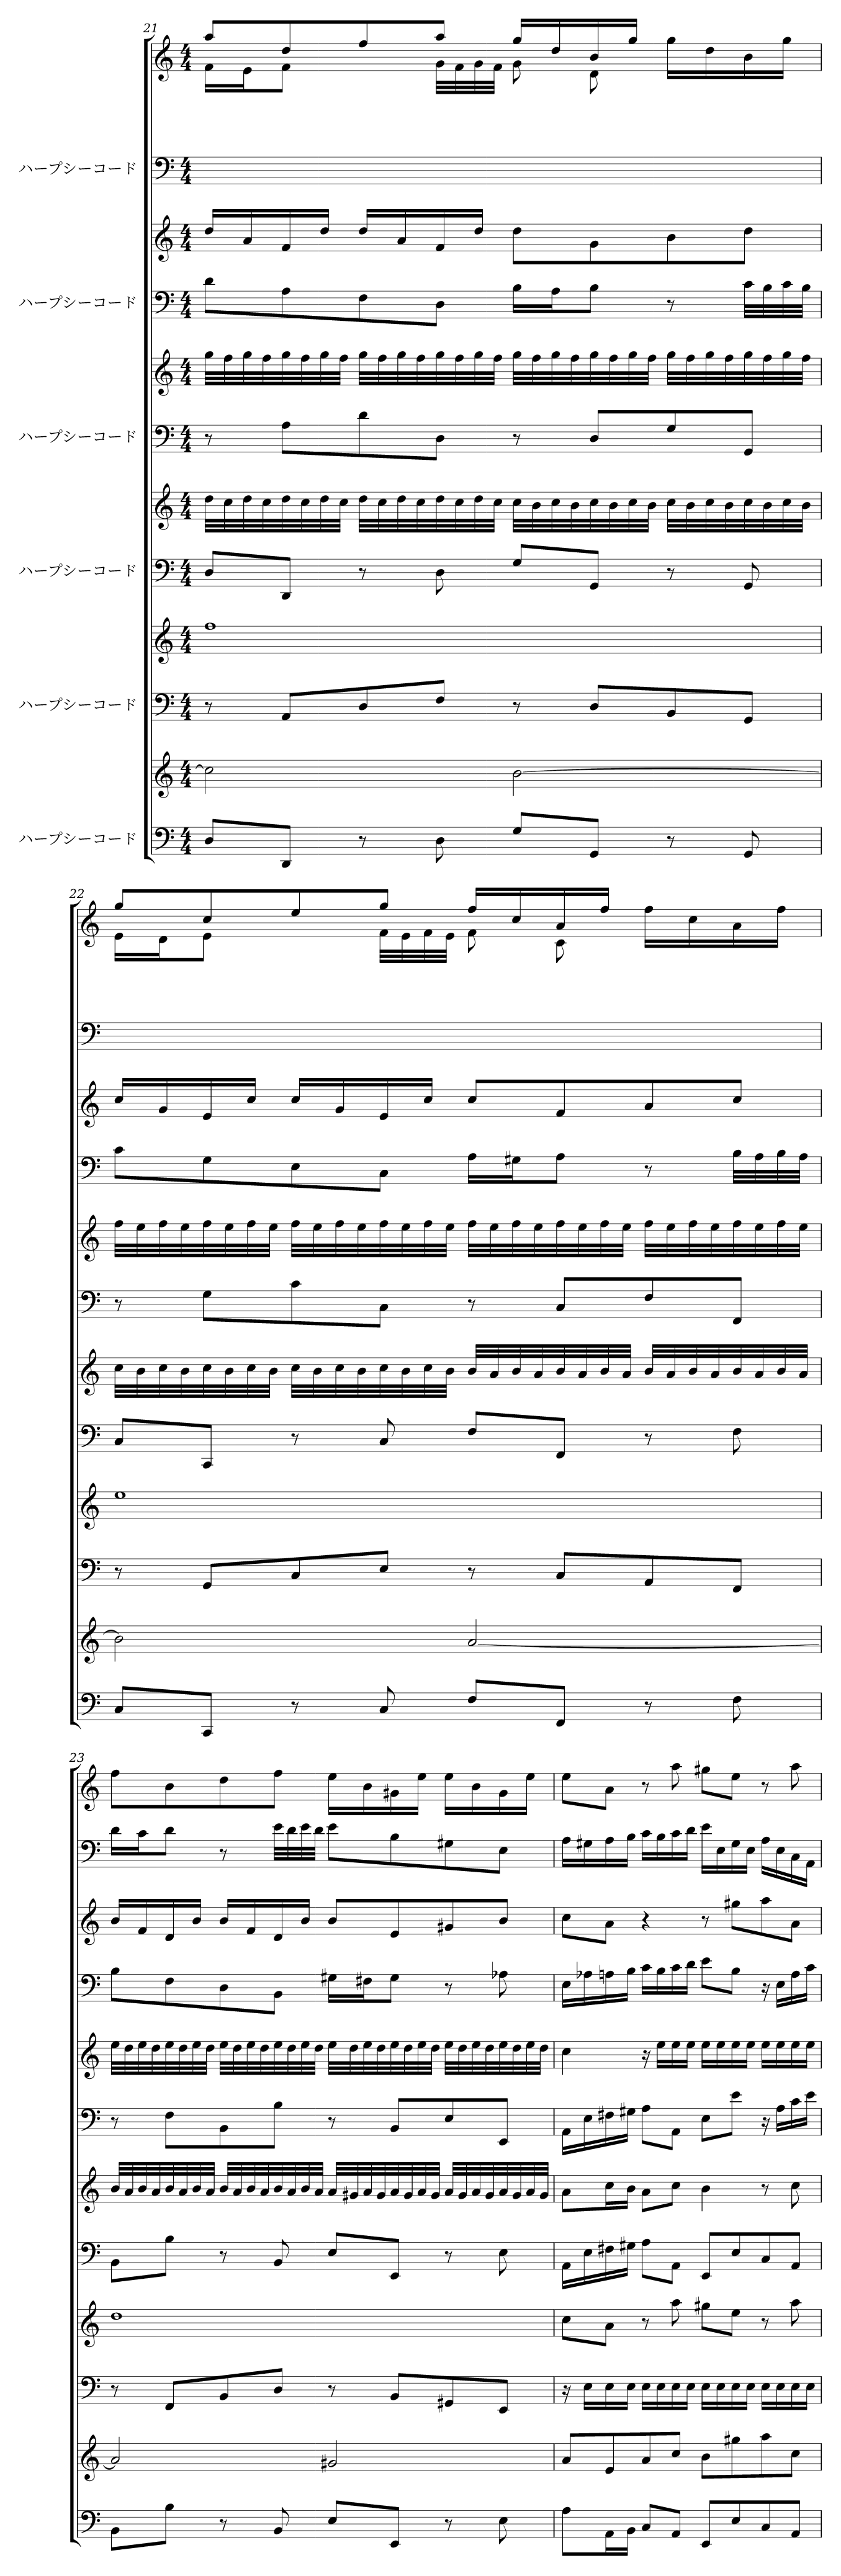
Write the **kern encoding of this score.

**kern	**kern	**kern	**kern	**kern	**kern	**kern	**kern	**kern	**kern	**kern	**kern
*part6	*part6	*part5	*part5	*part4	*part4	*part3	*part3	*part2	*part2	*part1	*part1
*staff12	*staff11	*staff10	*staff9	*staff8	*staff7	*staff6	*staff5	*staff4	*staff3	*staff2	*staff1
*I"ハープシーコード	*	*I"ハープシーコード	*	*I"ハープシーコード	*	*I"ハープシーコード	*	*I"ハープシーコード	*	*I"ハープシーコード	*
!!LO:PB:g=z
*clefF4	*clefG2	*clefF4	*clefG2	*clefF4	*clefG2	*clefF4	*clefG2	*clefF4	*clefG2	*clefF4	*clefG2
*k[]	*k[]	*k[]	*k[]	*k[]	*k[]	*k[]	*k[]	*k[]	*k[]	*k[]	*k[]
*M4/4	*M4/4	*M4/4	*M4/4	*M4/4	*M4/4	*M4/4	*M4/4	*M4/4	*M4/4	*M4/4	*M4/4
=21	=21	=21	=21	=21	=21	=21	=21	=21	=21	=21	=21
*	*	*	*	*	*	*	*	*	*	*	*^
8D/L	2cc\]	8r	1ff	8D/L	32dd\LLL	8r	32gg\LLL	8d\L	16dd/LL	4ryy	8aa/L	16f\LL
.	.	.	.	.	32cc\	.	32ff\	.	.	.	.	.
.	.	.	.	.	32dd\	.	32gg\	.	16a/	.	.	16e\J
.	.	.	.	.	32cc\	.	32ff\	.	.	.	.	.
8DD/J	.	8AA/L	.	8DD/J	32dd\	8A\L	32gg\	8A\	16f/	.	8dd/	8f\J
.	.	.	.	.	32cc\	.	32ff\	.	.	.	.	.
.	.	.	.	.	32dd\	.	32gg\	.	16dd/JJ	.	.	.
.	.	.	.	.	32cc\JJJ	.	32ff\JJJ	.	.	.	.	.
8r	.	8D/	.	8r	32dd\LLL	8d\	32gg\LLL	8F\	16dd/LL	8r	8ff/	8ryy
.	.	.	.	.	32cc\	.	32ff\	.	.	.	.	.
.	.	.	.	.	32dd\	.	32gg\	.	16a/	.	.	.
.	.	.	.	.	32cc\	.	32ff\	.	.	.	.	.
8D\	.	8F/J	.	8D\	32dd\	8D\J	32gg\	8D\J	16f/	4.ryy	8aa/J	32g\LLL
.	.	.	.	.	32cc\	.	32ff\	.	.	.	.	32f\
.	.	.	.	.	32dd\	.	32gg\	.	16dd/JJ	.	.	32g\
.	.	.	.	.	32cc\JJJ	.	32ff\JJJ	.	.	.	.	32f\JJJ
8G/L	[2b\	8r	.	8G/L	32cc\LLL	8r	32gg\LLL	16B\LL	8dd\L	.	16gg/LL	8g\L
.	.	.	.	.	32b\	.	32ff\	.	.	.	.	.
.	.	.	.	.	32cc\	.	32gg\	16A\J	.	.	16dd/	.
.	.	.	.	.	32b\	.	32ff\	.	.	.	.	.
8GG/J	.	8D/L	.	8GG/J	32cc\	8D/L	32gg\	8B\J	8g\	.	16b/	8d\
.	.	.	.	.	32b\	.	32ff\	.	.	.	.	.
.	.	.	.	.	32cc\	.	32gg\	.	.	.	16gg/JJ	.
.	.	.	.	.	32b\JJJ	.	32ff\JJJ	.	.	.	.	.
8r	.	8BB/	.	8r	32cc\LLL	8G/	32gg\LLL	8r	8b\	8B/	16gg\LL	4ryy
.	.	.	.	.	32b\	.	32ff\	.	.	.	.	.
.	.	.	.	.	32cc\	.	32gg\	.	.	.	16dd\	.
.	.	.	.	.	32b\	.	32ff\	.	.	.	.	.
8GG/	.	8GG/J	.	8GG/	32cc\	8GG/J	32gg\	32c\LLL	8dd\J	8G/J	16b\	.
.	.	.	.	.	32b\	.	32ff\	32B\	.	.	.	.
.	.	.	.	.	32cc\	.	32gg\	32c\	.	.	16gg\JJ	.
.	.	.	.	.	32b\JJJ	.	32ff\JJJ	32B\JJJ	.	.	.	.
!!LO:PB:g=z	!!
=22	=22	=22	=22	=22	=22	=22	=22	=22	=22	=22	=22	=22
8C/L	2b\]	8r	1ee	8C/L	32cc\LLL	8r	32ff\LLL	8c\L	16cc/LL	4ryy	8gg/L	16e\LL
.	.	.	.	.	32b\	.	32ee\	.	.	.	.	.
.	.	.	.	.	32cc\	.	32ff\	.	16g/	.	.	16d\J
.	.	.	.	.	32b\	.	32ee\	.	.	.	.	.
8CC/J	.	8GG/L	.	8CC/J	32cc\	8G\L	32ff\	8G\	16e/	.	8cc/	8e\J
.	.	.	.	.	32b\	.	32ee\	.	.	.	.	.
.	.	.	.	.	32cc\	.	32ff\	.	16cc/JJ	.	.	.
.	.	.	.	.	32b\JJJ	.	32ee\JJJ	.	.	.	.	.
8r	.	8C/	.	8r	32cc\LLL	8c\	32ff\LLL	8E\	16cc/LL	8r	8ee/	8ryy
.	.	.	.	.	32b\	.	32ee\	.	.	.	.	.
.	.	.	.	.	32cc\	.	32ff\	.	16g/	.	.	.
.	.	.	.	.	32b\	.	32ee\	.	.	.	.	.
8C/	.	8E/J	.	8C/	32cc\	8C\J	32ff\	8C\J	16e/	4.ryy	8gg/J	32f\LLL
.	.	.	.	.	32b\	.	32ee\	.	.	.	.	32e\
.	.	.	.	.	32cc\	.	32ff\	.	16cc/JJ	.	.	32f\
.	.	.	.	.	32b\JJJ	.	32ee\JJJ	.	.	.	.	32e\JJJ
8F/L	[2a/	8r	.	8F/L	32b/LLL	8r	32ff\LLL	16A\LL	8cc/L	.	16ff/LL	8f\L
.	.	.	.	.	32a/	.	32ee\	.	.	.	.	.
.	.	.	.	.	32b/	.	32ff\	16G#X\J	.	.	16cc/	.
.	.	.	.	.	32a/	.	32ee\	.	.	.	.	.
8FF/J	.	8C/L	.	8FF/J	32b/	8C/L	32ff\	8A\J	8f/	.	16a/	8c\
.	.	.	.	.	32a/	.	32ee\	.	.	.	.	.
.	.	.	.	.	32b/	.	32ff\	.	.	.	16ff/JJ	.
.	.	.	.	.	32a/JJJ	.	32ee\JJJ	.	.	.	.	.
8r	.	8AA/	.	8r	32b/LLL	8F/	32ff\LLL	8r	8a/	8A/	16ff\LL	4ryy
.	.	.	.	.	32a/	.	32ee\	.	.	.	.	.
.	.	.	.	.	32b/	.	32ff\	.	.	.	16cc\	.
.	.	.	.	.	32a/	.	32ee\	.	.	.	.	.
8F\	.	8FF/J	.	8F\	32b/	8FF/J	32ff\	32B\LLL	8cc/J	8F/J	16a\	.
.	.	.	.	.	32a/	.	32ee\	32A\	.	.	.	.
.	.	.	.	.	32b/	.	32ff\	32B\	.	.	16ff\JJ	.
.	.	.	.	.	32a/JJJ	.	32ee\JJJ	32A\JJJ	.	.	.	.
*	*	*	*	*	*	*	*	*	*	*	*v	*v
!!LO:PB:g=z
=23	=23	=23	=23	=23	=23	=23	=23	=23	=23	=23	=23
8BB\L	2a/]	8r	1dd	8BB\L	32b/LLL	8r	32ee\LLL	8B\L	16b/LL	16d\LL	8ff\L
.	.	.	.	.	32a/	.	32dd\	.	.	.	.
.	.	.	.	.	32b/	.	32ee\	.	16f/	16c\J	.
.	.	.	.	.	32a/	.	32dd\	.	.	.	.
8B\J	.	8FF/L	.	8B\J	32b/	8F\L	32ee\	8F\	16d/	8d\J	8b\
.	.	.	.	.	32a/	.	32dd\	.	.	.	.
.	.	.	.	.	32b/	.	32ee\	.	16b/JJ	.	.
.	.	.	.	.	32a/JJJ	.	32dd\JJJ	.	.	.	.
8r	.	8BB/	.	8r	32b/LLL	8BB\	32ee\LLL	8D\	16b/LL	8r	8dd\
.	.	.	.	.	32a/	.	32dd\	.	.	.	.
.	.	.	.	.	32b/	.	32ee\	.	16f/	.	.
.	.	.	.	.	32a/	.	32dd\	.	.	.	.
8BB/	.	8D/J	.	8BB/	32b/	8B\J	32ee\	8BB\J	16d/	32e\LLL	8ff\J
.	.	.	.	.	32a/	.	32dd\	.	.	32d\	.
.	.	.	.	.	32b/	.	32ee\	.	16b/JJ	32e\	.
.	.	.	.	.	32a/JJJ	.	32dd\JJJ	.	.	32d\JJJ	.
8E/L	2g#X/	8r	.	8E/L	32a/LLL	8r	32ee\LLL	16G#X\LL	8b/L	8e\L	16ee\LL
.	.	.	.	.	32g#X/	.	32dd\	.	.	.	.
.	.	.	.	.	32a/	.	32ee\	16F#X\J	.	.	16b\
.	.	.	.	.	32g#/	.	32dd\	.	.	.	.
8EE/J	.	8BB/L	.	8EE/J	32a/	8BB/L	32ee\	8G#\J	8e/	8B\	16g#X\
.	.	.	.	.	32g#/	.	32dd\	.	.	.	.
.	.	.	.	.	32a/	.	32ee\	.	.	.	16ee\JJ
.	.	.	.	.	32g#/JJJ	.	32dd\JJJ	.	.	.	.
8r	.	8GG#X/	.	8r	32a/LLL	8E/	32ee\LLL	8r	8g#X/	8G#X\	16ee\LL
.	.	.	.	.	32g#/	.	32dd\	.	.	.	.
.	.	.	.	.	32a/	.	32ee\	.	.	.	16b\
.	.	.	.	.	32g#/	.	32dd\	.	.	.	.
8E\	.	8EE/J	.	8E\	32a/	8EE/J	32ee\	8A-X\	8b/J	8E\J	16g#\
.	.	.	.	.	32g#/	.	32dd\	.	.	.	.
.	.	.	.	.	32a/	.	32ee\	.	.	.	16ee\JJ
.	.	.	.	.	32g#/JJJ	.	32dd\JJJ	.	.	.	.
!!LO:PB:g=z
=24	=24	=24	=24	=24	=24	=24	=24	=24	=24	=24	=24
8A\L	8a/L	16r	8cc\L	16AA\LL	8a\L	16AA\LL	4cc\	16E\LL	8cc\L	16A\LL	8ee\L
.	.	16E\LL	.	16E\	.	16E\	.	16A-X\	.	16G#X\	.
16AA\L	8e/	16E\	8a\J	16F#X\	16cc\L	16F#X\	.	16An\	8a\J	16A\	8a\J
16BB\JJ	.	16E\JJ	.	16G#X\JJ	16b\JJ	16G#X\JJ	.	16B\JJ	.	16B\JJ	.
8C/L	8a/	16E\LL	8r	8A\L	8a\L	8A\L	16r	16c\LL	4r	16c\LL	8r
.	.	16E\	.	.	.	.	16ee\LL	16B\	.	16B\	.
8AA/J	8cc/J	16E\	8aa\	8AA\J	8cc\J	8AA\J	16ee\	16c\	.	16c\	8aa\
.	.	16E\JJ	.	.	.	.	16ee\JJ	16d\JJ	.	16d\JJ	.
8EE/L	8b\L	16E\LL	8gg#X\L	8EE/L	4b\	8E\L	16ee\LL	8e\L	8r	16e\LL	8gg#X\L
.	.	16E\	.	.	.	.	16ee\	.	.	16E\	.
8E/	8gg#X\	16E\	8ee\J	8E/	.	8e\J	16ee\	8B\J	8gg#X\L	16G#\	8ee\J
.	.	16E\JJ	.	.	.	.	16ee\JJ	.	.	16E\JJ	.
8C/	8aa\	16E\LL	8r	8C/	8r	16r	16ee\LL	16r	8aa\	16A\LL	8r
.	.	16E\	.	.	.	16A\LL	16ee\	16E\LL	.	16E\	.
8AA/J	8cc\J	16E\	8aa\	8AA/J	8cc\	16c\	16ee\	16A\	8a\J	16C\	8aa\
.	.	16E\JJ	.	.	.	16e\JJ	16ee\JJ	16c\JJ	.	16AA\JJ	.
=	=	=	=	=	=	=	=	=	=	=	=
*-	*-	*-	*-	*-	*-	*-	*-	*-	*-	*-	*-
